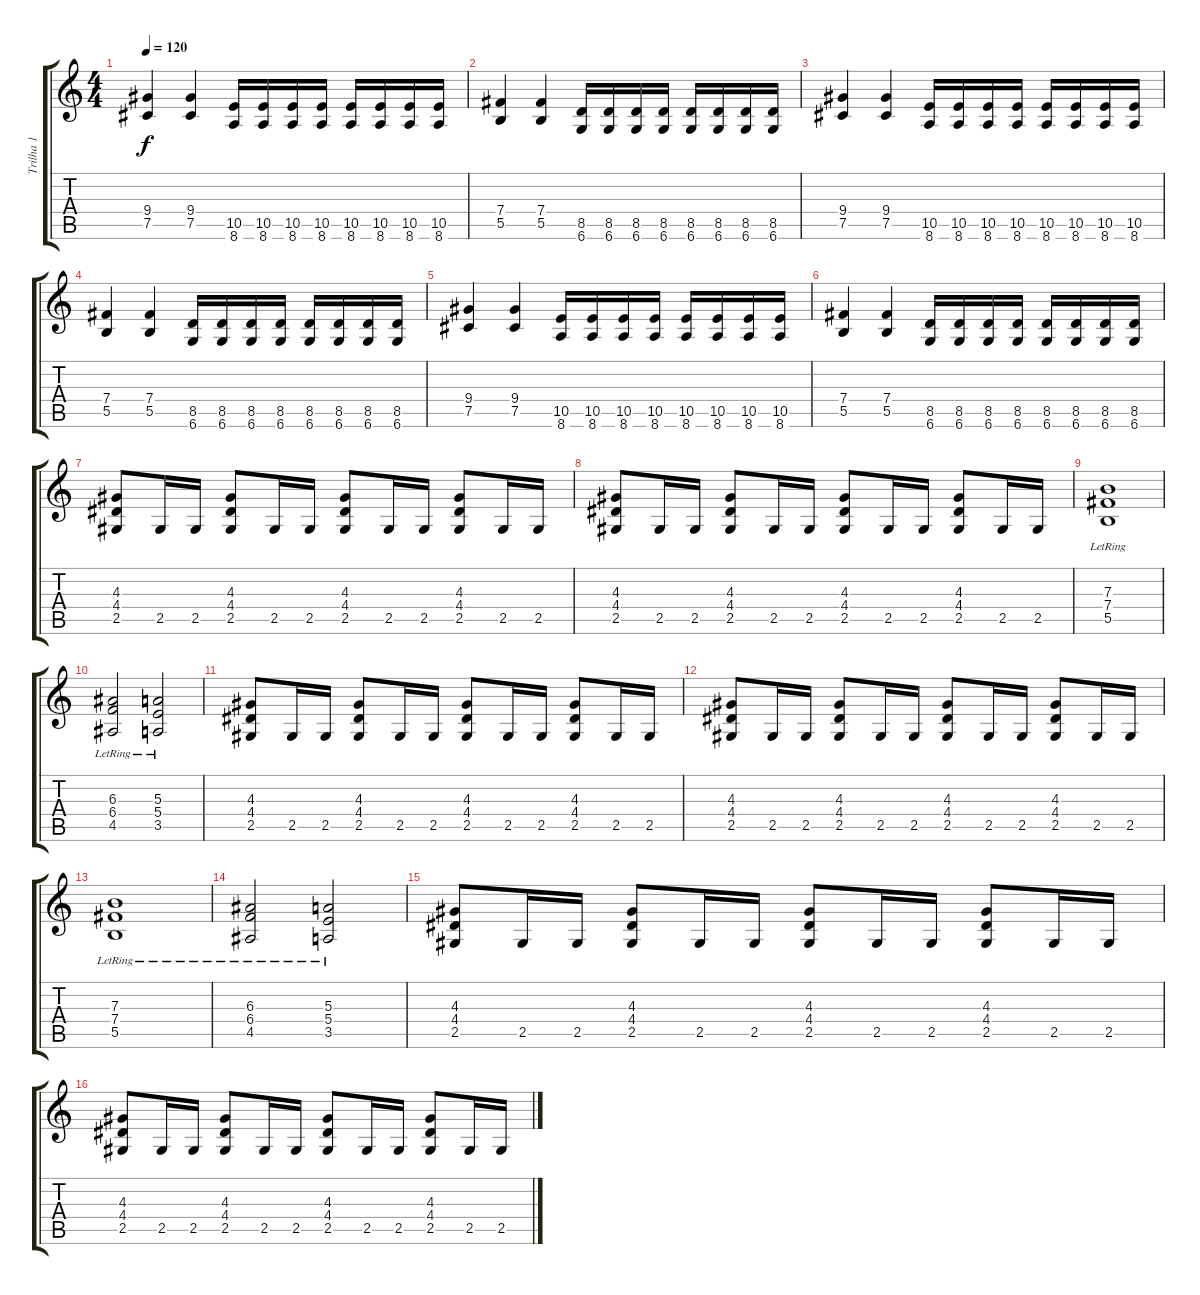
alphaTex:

\track ("Trilha 1" "Trilha 1") {instrument distortionguitar}
\staff {score tabs}
\tuning (Db4 Ab3 E3 B2 Gb2 Db2) {hide}
\ts (4 4)
\tempo 120
\clef g2
\ks c
(9.4 7.5).4{dy f} (9.4 7.5).4 (10.5 8.6).16 (10.5 8.6).16 (10.5 8.6).16 (10.5 8.6).16 (10.5 8.6).16 (10.5 8.6).16 (10.5 8.6).16 (10.5 8.6).16 |
(7.4 5.5).4 (7.4 5.5).4 (8.5 6.6).16 (8.5 6.6).16 (8.5 6.6).16 (8.5 6.6).16 (8.5 6.6).16 (8.5 6.6).16 (8.5 6.6).16 (8.5 6.6).16 |
(9.4 7.5).4 (9.4 7.5).4 (10.5 8.6).16 (10.5 8.6).16 (10.5 8.6).16 (10.5 8.6).16 (10.5 8.6).16 (10.5 8.6).16 (10.5 8.6).16 (10.5 8.6).16 |
(7.4 5.5).4 (7.4 5.5).4 (8.5 6.6).16 (8.5 6.6).16 (8.5 6.6).16 (8.5 6.6).16 (8.5 6.6).16 (8.5 6.6).16 (8.5 6.6).16 (8.5 6.6).16 |
(9.4 7.5).4 (9.4 7.5).4 (10.5 8.6).16 (10.5 8.6).16 (10.5 8.6).16 (10.5 8.6).16 (10.5 8.6).16 (10.5 8.6).16 (10.5 8.6).16 (10.5 8.6).16 |
(7.4 5.5).4 (7.4 5.5).4 (8.5 6.6).16 (8.5 6.6).16 (8.5 6.6).16 (8.5 6.6).16 (8.5 6.6).16 (8.5 6.6).16 (8.5 6.6).16 (8.5 6.6).16 |
(4.3 4.4 2.5).8 2.5.16 2.5.16 (4.3 4.4 2.5).8 2.5.16 2.5.16 (4.3 4.4 2.5).8 2.5.16 2.5.16 (4.3 4.4 2.5).8 2.5.16 2.5.16 |
(4.3 4.4 2.5).8 2.5.16 2.5.16 (4.3 4.4 2.5).8 2.5.16 2.5.16 (4.3 4.4 2.5).8 2.5.16 2.5.16 (4.3 4.4 2.5).8 2.5.16 2.5.16 |
(7.3 7.4{lr} 5.5).1 |
(6.3 6.4{lr} 4.5).2 (5.3 5.4{lr} 3.5).2 |
(4.3 4.4 2.5).8 2.5.16 2.5.16 (4.3 4.4 2.5).8 2.5.16 2.5.16 (4.3 4.4 2.5).8 2.5.16 2.5.16 (4.3 4.4 2.5).8 2.5.16 2.5.16 |
(4.3 4.4 2.5).8 2.5.16 2.5.16 (4.3 4.4 2.5).8 2.5.16 2.5.16 (4.3 4.4 2.5).8 2.5.16 2.5.16 (4.3 4.4 2.5).8 2.5.16 2.5.16 |
(7.3 7.4{lr} 5.5).1 |
(6.3 6.4{lr} 4.5).2 (5.3 5.4{lr} 3.5).2 |
(4.3 4.4 2.5).8 2.5.16 2.5.16 (4.3 4.4 2.5).8 2.5.16 2.5.16 (4.3 4.4 2.5).8 2.5.16 2.5.16 (4.3 4.4 2.5).8 2.5.16 2.5.16 |
(4.3 4.4 2.5).8 2.5.16 2.5.16 (4.3 4.4 2.5).8 2.5.16 2.5.16 (4.3 4.4 2.5).8 2.5.16 2.5.16 (4.3 4.4 2.5).8 2.5.16 2.5.16
